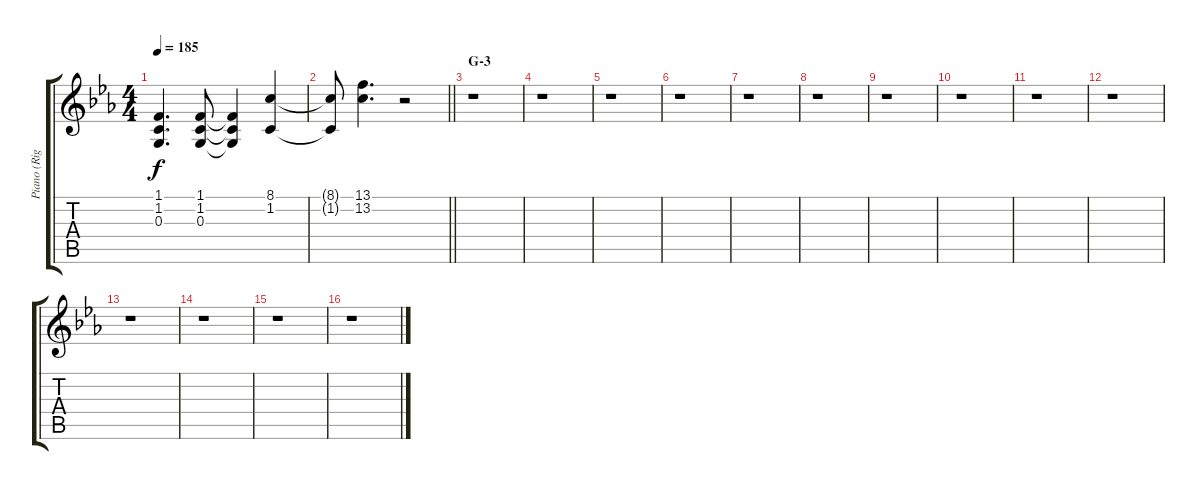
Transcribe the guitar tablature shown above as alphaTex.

\track ("Piano (Right Hand)" "Piano (Rig") {instrument acousticgrandpiano}
\staff {score tabs}
\tuning (E4 B3 G3 D3 A2 E2) {hide}
\ts (4 4)
\tempo 185
\clef g2
\ks eb
(1.1 1.2 0.3).4{d dy f} (1.1 1.2 0.3).8 (1.1{t} 1.2{t} 0.3{t}).4 (8.1 1.2).4 |
\barLineRight lightlight
(8.1{t} 1.2{t}).8 (13.1 13.2).4{d} r.2 |
\section ("" "G-3")
r.1 |
r.1 |
r.1 |
r.1 |
r.1 |
r.1 |
r.1 |
r.1 |
r.1 |
r.1 |
r.1 |
r.1 |
r.1 |
r.1
